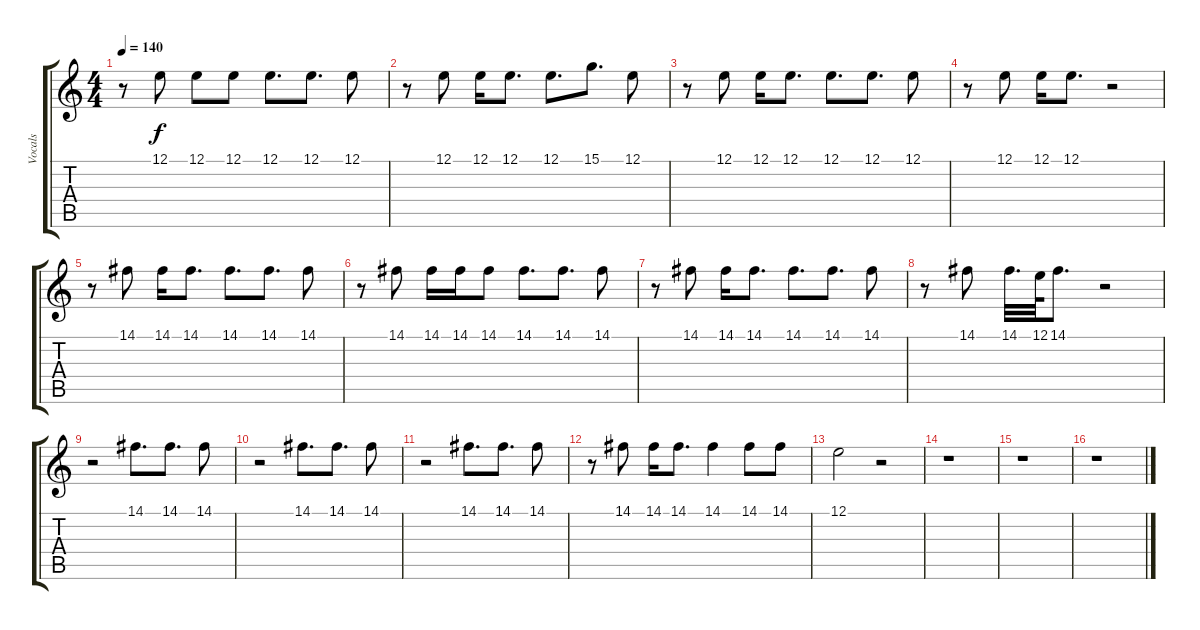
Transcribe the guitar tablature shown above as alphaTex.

\track ("Vocals" "Vocals") {instrument lead2sawtooth}
\staff {score tabs}
\tuning (E4 B3 G3 D3 A2 E2) {hide}
\ts (4 4)
\tempo 140
\clef g2
\ks c
r.8{dy f} 12.1.8 12.1.8 12.1.8 12.1.8{d} 12.1.8{d} 12.1.8 |
r.8 12.1.8 12.1.16 12.1.8{d} 12.1.8{d} 15.1.8{d} 12.1.8 |
r.8 12.1.8 12.1.16 12.1.8{d} 12.1.8{d} 12.1.8{d} 12.1.8 |
r.8 12.1.8 12.1.16 12.1.8{d} r.2 |
r.8 14.1.8 14.1.16 14.1.8{d} 14.1.8{d} 14.1.8{d} 14.1.8 |
r.8 14.1.8 14.1.16 14.1.16 14.1.8 14.1.8{d} 14.1.8{d} 14.1.8 |
r.8 14.1.8 14.1.16 14.1.8{d} 14.1.8{d} 14.1.8{d} 14.1.8 |
r.8 14.1.8 14.1.32{d} 12.1.64 14.1.8{d} r.2 |
r.2 14.1.8{d} 14.1.8{d} 14.1.8 |
r.2 14.1.8{d} 14.1.8{d} 14.1.8 |
r.2 14.1.8{d} 14.1.8{d} 14.1.8 |
r.8 14.1.8 14.1.16 14.1.8{d} 14.1.4 14.1.8 14.1.8 |
12.1.2 r.2 |
r.1 |
r.1 |
r.1
